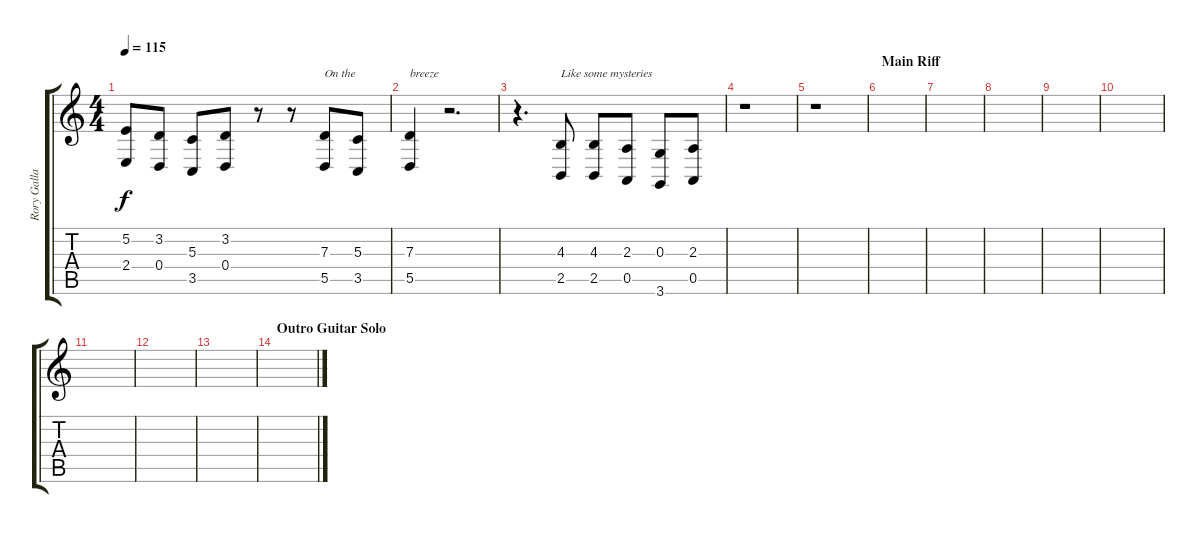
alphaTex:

\track ("Rory Gallagher Vocals" "Rory Galla") {instrument cello}
\staff {score tabs}
\tuning (E4 B3 G3 D3 A2 E2) {hide}
\ts (4 4)
\tempo 115
\clef g2
\ks c
(5.2 2.4).8{dy f} (3.2 0.4).8 (5.3 3.5).8 (3.2 0.4).8 r.8 r.8 (7.3 5.5).8{txt "On the"} (5.3 3.5).8 |
(7.3 5.5).4{txt "breeze"} r.2{d} |
r.4{d} (4.3 2.5).8{txt "Like some mysteries"} (4.3 2.5).8 (2.3 0.5).8 (0.3 3.6).8 (2.3 0.5).8 |
r.1 |
r.1 |
\section ("" "Main Riff")
|
|
|
|
|
|
|
|
\section ("" "Outro Guitar Solo")
